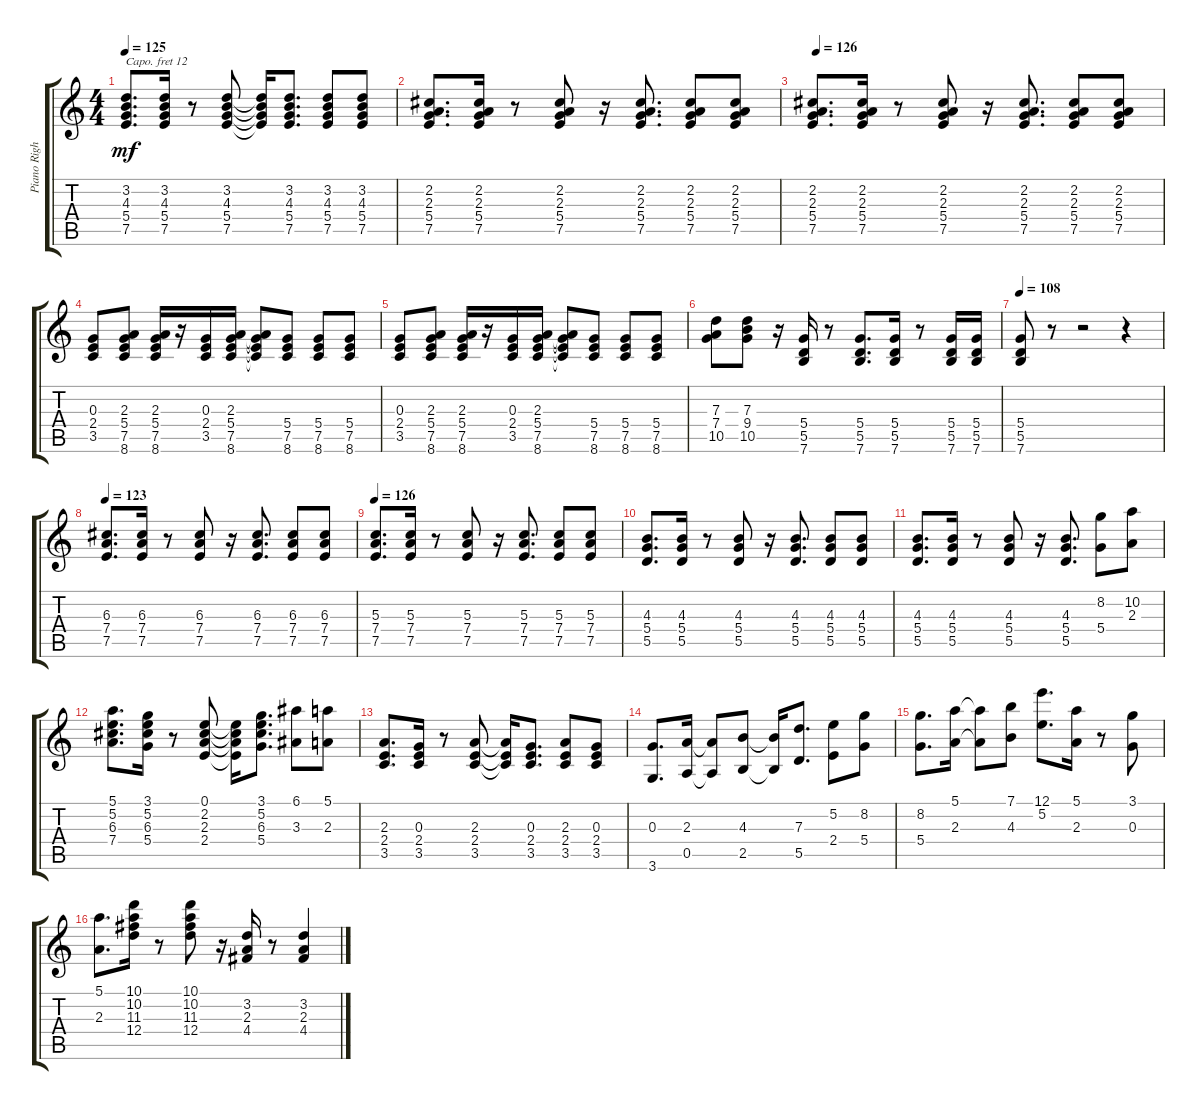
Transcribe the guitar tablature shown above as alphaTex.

\track ("Piano Right Hand (Elton John)" "Piano Righ") {instrument acousticgrandpiano}
\staff {score tabs}
\capo 12
\tuning (E4 B3 G3 D3 A2 E2) {hide}
\ts (4 4)
\tempo 125
\clef g2
\ks c
(3.2 4.3 5.4 7.5).8{d dy mf} (3.2 4.3 5.4 7.5).16 r.8 (3.2 4.3 5.4 7.5).8 (3.2{t} 4.3{t} 5.4{t} 7.5{t}).16 (3.2 4.3 5.4 7.5).8{d} (3.2 4.3 5.4 7.5).8 (3.2 4.3 5.4 7.5).8 |
(2.2 2.3 5.4 7.5).8{d} (2.2 2.3 5.4 7.5).16 r.8 (2.2 2.3 5.4 7.5).8 r.16 (2.2 2.3 5.4 7.5).8{d} (2.2 2.3 5.4 7.5).8 (2.2 2.3 5.4 7.5).8 |
\tempo 126
(2.2 2.3 5.4 7.5).8{d} (2.2 2.3 5.4 7.5).16 r.8 (2.2 2.3 5.4 7.5).8 r.16 (2.2 2.3 5.4 7.5).8{d} (2.2 2.3 5.4 7.5).8 (2.2 2.3 5.4 7.5).8 |
(0.3 2.4 3.5).8 (2.3 5.4 7.5 8.6).8 (2.3 5.4 7.5 8.6).16 r.16 (0.3 2.4 3.5).16 (2.3 5.4 7.5 8.6).16 (2.3{t} 5.4{t} 7.5{t} 8.6{t}).8 (5.4 7.5 8.6).8 (5.4 7.5 8.6).8 (5.4 7.5 8.6).8 |
(0.3 2.4 3.5).8 (2.3 5.4 7.5 8.6).8 (2.3 5.4 7.5 8.6).16 r.16 (0.3 2.4 3.5).16 (2.3 5.4 7.5 8.6).16 (2.3{t} 5.4{t} 7.5{t} 8.6{t}).8 (5.4 7.5 8.6).8 (5.4 7.5 8.6).8 (5.4 7.5 8.6).8 |
(7.3 7.4 10.5).8 (7.3 9.4 10.5).8 r.16 (5.4 5.5 7.6).16 r.8 (5.4 5.5 7.6).8{d} (5.4 5.5 7.6).16 r.8 (5.4 5.5 7.6).16 (5.4 5.5 7.6).16 |
\tempo 108
(5.4 5.5 7.6).8 r.8 r.2 r.4 |
\tempo 123
(6.3 7.4 7.5).8{d} (6.3 7.4 7.5).16 r.8 (6.3 7.4 7.5).8 r.16 (6.3 7.4 7.5).8{d} (6.3 7.4 7.5).8 (6.3 7.4 7.5).8 |
\tempo 126
(5.3 7.4 7.5).8{d} (5.3 7.4 7.5).16 r.8 (5.3 7.4 7.5).8 r.16 (5.3 7.4 7.5).8{d} (5.3 7.4 7.5).8 (5.3 7.4 7.5).8 |
(4.3 5.4 5.5).8{d} (4.3 5.4 5.5).16 r.8 (4.3 5.4 5.5).8 r.16 (4.3 5.4 5.5).8{d} (4.3 5.4 5.5).8 (4.3 5.4 5.5).8 |
(4.3 5.4 5.5).8{d} (4.3 5.4 5.5).16 r.8 (4.3 5.4 5.5).8 r.16 (4.3 5.4 5.5).8{d} (8.2 5.4).8 (10.2 2.3).8 |
(5.1 5.2 6.3 7.4).8{d} (3.1 5.2 6.3 5.4).16 r.8 (0.1 2.2 2.3 2.4).8 (0.1{t} 2.2{t} 2.3{t} 2.4{t}).16 (3.1 5.2 6.3 5.4).8{d} (6.1 3.3).8 (5.1 2.3).8 |
(2.3 2.4 3.5).8{d} (0.3 2.4 3.5).16 r.8 (2.3 2.4 3.5).8 (2.3{t} 2.4{t} 3.5{t}).16 (0.3 2.4 3.5).8{d} (2.3 2.4 3.5).8 (0.3 2.4 3.5).8 |
(0.3 3.6).8{d} (2.3 0.5).16 (2.3{t} 0.5{t}).8 (4.3 2.5).8 (4.3{t} 2.5{t}).16 (7.3 5.5).8{d} (5.2 2.4).8 (8.2 5.4).8 |
(8.2 5.4).8{d} (5.1 2.3).16 (5.1{t} 2.3{t}).8 (7.1 4.3).8 (12.1 5.2).8{d} (5.1 2.3).16 r.8 (3.1 0.3).8 |
(5.1 2.3).8{d} (10.1 10.2 11.3 12.4).16 r.8 (10.1 10.2 11.3 12.4).8 r.16 (3.2 2.3 4.4).16 r.8 (3.2 2.3 4.4).4
